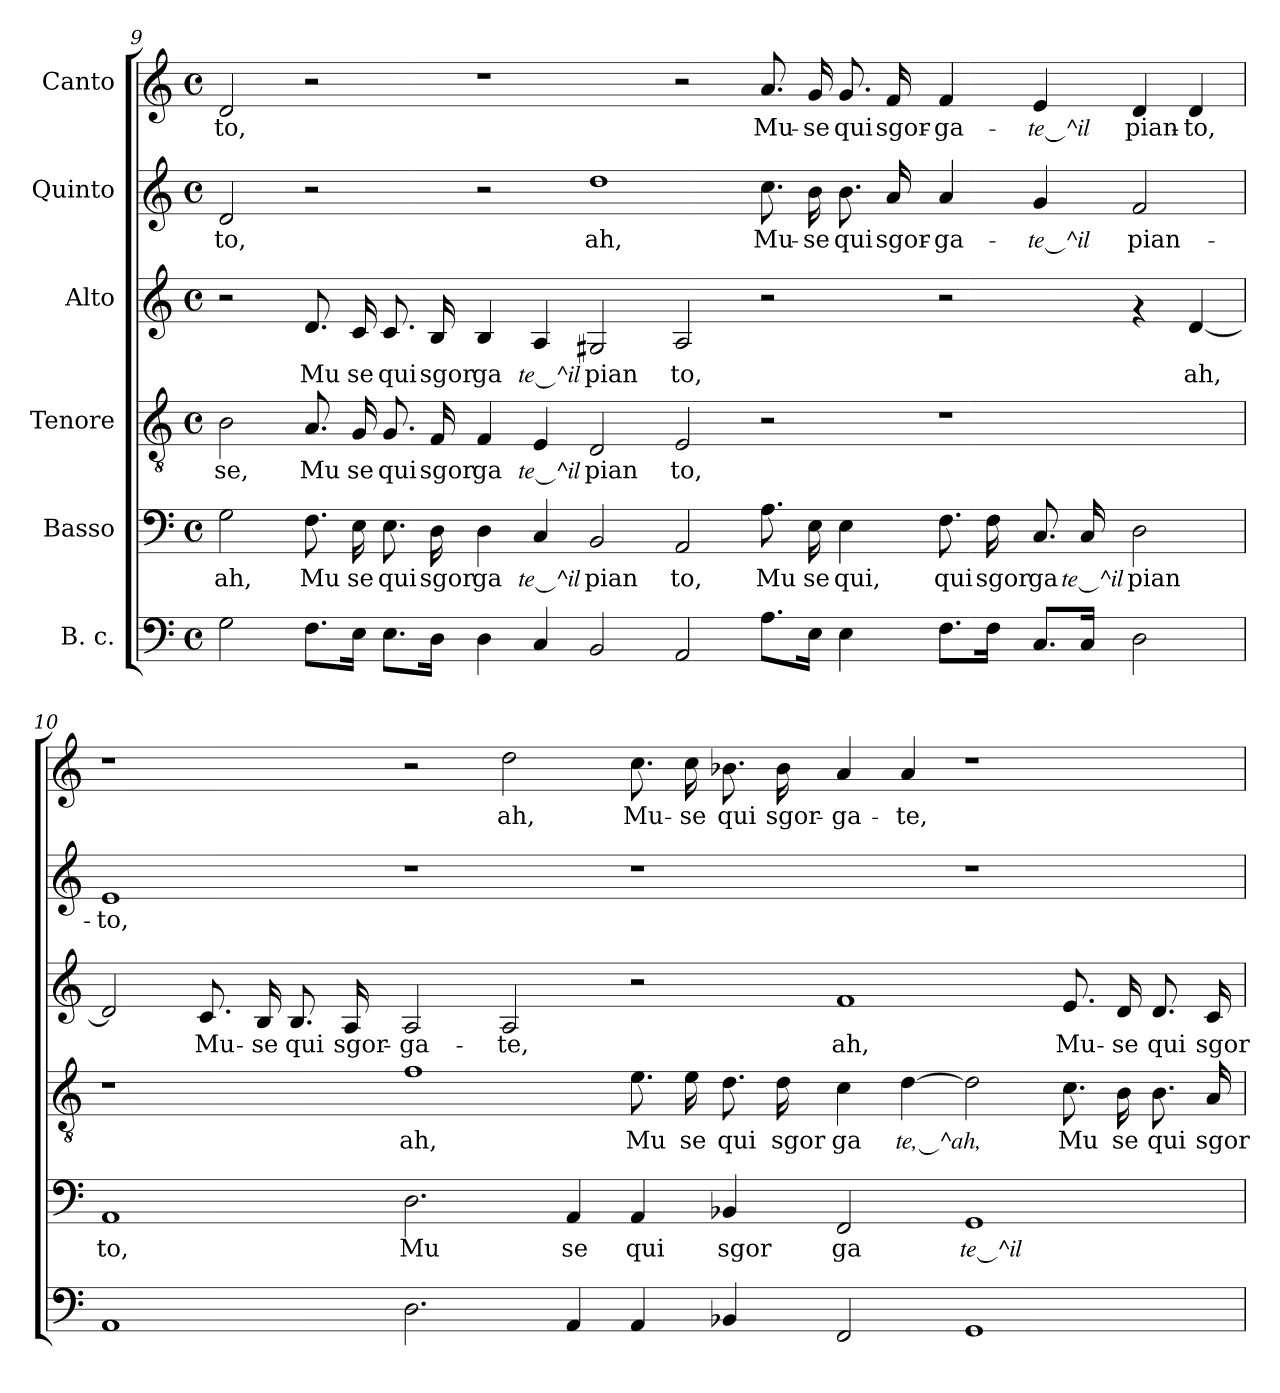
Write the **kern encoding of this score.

**kern	**kern	**text	**kern	**text	**kern	**text	**kern	**text	**kern	**text
*part6	*part5	*part5	*part4	*part4	*part3	*part3	*part2	*part2	*part1	*part1
*staff6	*staff5	*staff5	*staff4	*staff4	*staff3	*staff3	*staff2	*staff2	*staff1	*staff1
*I"B. c.	*I"Basso	*	*I"Tenore	*	*I"Alto	*	*I"Quinto	*	*I"Canto	*
!!LO:PB:g=z
*clefF4	*clefF4	*	*clefGv2	*	*clefG2	*	*clefG2	*	*clefG2	*
*k[]	*k[]	*	*k[]	*	*k[]	*	*k[]	*	*k[]	*
*C:	*C:	*	*C:	*	*C:	*	*C:	*	*C:	*
*M4/4	*M4/4	*	*M4/4	*	*M4/4	*	*M4/4	*	*M4/4	*
*met(c)	*met(c)	*	*met(c)	*	*met(c)	*	*met(c)	*	*met(c)	*
=9	=9	=9	=9	=9	=9	=9	=9	=9	=9	=9
!	!	!LO:LY:b:rj	!	!LO:LY:b:rj	!	!	!	!LO:LY:b:rj	!	!LO:LY:b:rj
2G\	2G\	ah,	2B\	-se,	2r	.	2d/	to,	2d/	to,
!	!	!LO:LY:b:rj	!	!LO:LY:b:rj	!	!LO:LY:b:rj	!	!	!	!
8.F\L	8.F\	Mu	8.A/	Mu	8.d/	Mu	2r	.	2r	.
!	!	!LO:LY:b:rj	!	!LO:LY:b:rj	!	!LO:LY:b:rj	!	!	!	!
16E\J	16E\	se	16G/	se	16c/	se	.	.	.	.
!	!	!LO:LY:b:rj	!	!LO:LY:b:rj	!	!LO:LY:b:rj	!	!	!	!
8.E\L	8.E\	qui	8.G/	qui	8.c/	qui	.	.	.	.
!	!	!LO:LY:b:rj	!	!LO:LY:b:rj	!	!LO:LY:b:rj	!	!	!	!
16D\J	16D\	sgor	16F/	sgor	16B/	sgor	.	.	.	.
!	!	!LO:LY:b:rj	!	!LO:LY:b:rj	!	!LO:LY:b:rj	!	!	!	!
4D\	4D\	ga	4F/	ga	4B/	ga	2r	.	1r	.
!	!	!LO:LY:b:rj	!	!LO:LY:b:rj	!	!LO:LY:b:rj	!	!	!	!
4C/	4C/	te‿^il	4E/	te‿^il	4A/	te‿^il	.	.	.	.
!	!	!LO:LY:b:rj	!	!LO:LY:b:rj	!	!LO:LY:b:rj	!	!LO:LY:b:rj	!	!
2BB/	2BB/	pian	2D/	pian	2G#X/	pian	1dd	ah,	.	.
!	!	!LO:LY:b:rj	!	!LO:LY:b:rj	!	!LO:LY:b:rj	!	!	!	!
2AA/	2AA/	to,	2E/	to,	2A/	to,	.	.	2r	.
!	!	!LO:LY:b:rj	!	!	!	!	!	!LO:LY:b:rj	!	!LO:LY:b:rj
8.A\L	8.A\	Mu	2r	.	2r	.	8.cc\	Mu-	8.a/	Mu-
!	!	!LO:LY:b:rj	!	!	!	!	!	!LO:LY:b:rj	!	!LO:LY:b:rj
16E\J	16E\	se	.	.	.	.	16b\	-se	16g/	-se
!	!	!LO:LY:b:rj	!	!	!	!	!	!LO:LY:b:rj	!	!LO:LY:b:rj
4E\	4E\	qui,	.	.	.	.	8.b\	qui	8.g/	qui
!	!	!	!	!	!	!	!	!LO:LY:b:rj	!	!LO:LY:b:rj
.	.	.	.	.	.	.	16a/	sgor-	16f/	sgor-
!	!	!LO:LY:b:rj	!	!	!	!	!	!LO:LY:b:rj	!	!LO:LY:b:rj
8.F\L	8.F\	qui	1r	.	2r	.	4a/	-ga-	4f/	-ga-
!	!	!LO:LY:b:rj	!	!	!	!	!	!	!	!
16F\J	16F\	sgor	.	.	.	.	.	.	.	.
!	!	!LO:LY:b:rj	!	!	!	!	!	!LO:LY:b:rj	!	!LO:LY:b:rj
8.C/L	8.C/	ga	.	.	.	.	4g/	-te‿^il	4e/	-te‿^il
!	!	!LO:LY:b:rj	!	!	!	!	!	!	!	!
16C/J	16C/	te‿^il	.	.	.	.	.	.	.	.
!	!	!LO:LY:b:rj	!	!	!	!	!	!LO:LY:b:rj	!	!LO:LY:b:rj
2D\	2D\	pian	.	.	4rf	.	2f/	pian-	4d/	pian-
!	!	!	!	!	!	!LO:LY:b:rj	!	!	!	!LO:LY:b:rj
.	.	.	.	.	[<4d/	ah,	.	.	4d/	-to,
!!LO:LB:g=z
=10	=10	=10	=10	=10	=10	=10	=10	=10	=10	=10
!	!	!LO:LY:b:rj	!	!	!	!LO:LY:b:rj	!	!LO:LY:b:rj	!	!
1AA	1AA	to,	1r	.	2d/]	.	1e	-to,	1r	.
!	!	!	!	!	!	!LO:LY:b:rj	!	!	!	!
.	.	.	.	.	8.c/	Mu-	.	.	.	.
!	!	!	!	!	!	!LO:LY:b:rj	!	!	!	!
.	.	.	.	.	16B/	-se	.	.	.	.
!	!	!	!	!	!	!LO:LY:b:rj	!	!	!	!
.	.	.	.	.	8.B/	qui	.	.	.	.
!	!	!	!	!	!	!LO:LY:b:rj	!	!	!	!
.	.	.	.	.	16A/	sgor-	.	.	.	.
!	!	!LO:LY:b:rj	!	!LO:LY:b:rj	!	!LO:LY:b:rj	!	!	!	!
2.D\	2.D\	Mu	1f	ah,	2A/	-ga-	1r	.	2r	.
!	!	!	!	!	!	!LO:LY:b:rj	!	!	!	!LO:LY:b:rj
.	.	.	.	.	2A/	-te,	.	.	2dd\	ah,
!	!	!LO:LY:b:rj	!	!	!	!	!	!	!	!
4AA/	4AA/	se	.	.	.	.	.	.	.	.
!	!	!LO:LY:b:rj	!	!LO:LY:b:rj	!	!	!	!	!	!LO:LY:b:rj
4AA/	4AA/	qui	8.e\	Mu	2r	.	1r	.	8.cc\	Mu-
!	!	!	!	!LO:LY:b:rj	!	!	!	!	!	!LO:LY:b:rj
.	.	.	16e\	se	.	.	.	.	16cc\	-se
!	!	!LO:LY:b:rj	!	!LO:LY:b:rj	!	!	!	!	!	!LO:LY:b:rj
4BB-X/	4BB-X/	sgor	8.d\	qui	.	.	.	.	8.b-\	qui
!	!	!	!	!LO:LY:b:rj	!	!	!	!	!	!LO:LY:b:rj
.	.	.	16d\	sgor	.	.	.	.	16b-\	sgor-
!	!	!LO:LY:b:rj	!	!LO:LY:b:rj	!	!LO:LY:b:rj	!	!	!	!LO:LY:b:rj
2FF/	2FF/	ga	4c\	ga	1f	ah,	.	.	4a/	-ga-
!	!	!	!	!LO:LY:b:rj	!	!	!	!	!	!LO:LY:b:rj
.	.	.	[>4d\	te,‿^ah,	.	.	.	.	4a/	-te,
!	!	!LO:LY:b:rj	!	!LO:LY:b:rj	!	!	!	!	!	!
1GG	1GG	te‿^il	2d\]	.	.	.	1r	.	1r	.
!	!	!	!	!LO:LY:b:rj	!	!LO:LY:b:rj	!	!	!	!
.	.	.	8.c\	Mu	8.e/	Mu-	.	.	.	.
!	!	!	!	!LO:LY:b:rj	!	!LO:LY:b:rj	!	!	!	!
.	.	.	16B\	se	16d/	-se	.	.	.	.
!	!	!	!	!LO:LY:b:rj	!	!LO:LY:b:rj	!	!	!	!
.	.	.	8.B\	qui	8.d/	qui	.	.	.	.
!	!	!	!	!LO:LY:b:rj	!	!LO:LY:b:rj	!	!	!	!
.	.	.	16A/	sgor	16c/	sgor-	.	.	.	.
=	=	=	=	=	=	=	=	=	=	=
*-	*-	*-	*-	*-	*-	*-	*-	*-	*-	*-
